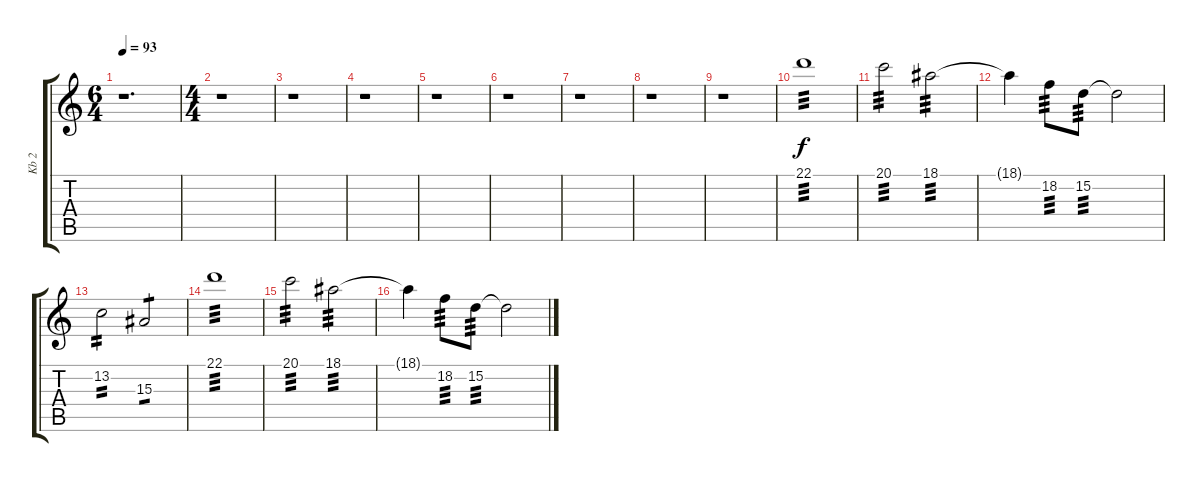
\track ("Kb 2" "Kb 2") {instrument marimba}
\staff {score tabs}
\tuning (E4 B3 G3 D3 A2 E2) {hide}
\ts (6 4)
\tempo 93
\clef g2
\ks c
r.1{d dy f} |
\ts (4 4)
r.1 |
r.1 |
r.1 |
r.1 |
r.1 |
r.1 |
r.1 |
r.1 |
22.1.1{tp 3} |
20.1.2{tp 3} 18.1.2{tp 3} |
18.1{t}.4 18.2.8{tp 3} 15.2.8{tp 3} 15.2{t}.2 |
13.2.2{tp 2} 15.3.2{tp 1} |
22.1.1{tp 3} |
20.1.2{tp 3} 18.1.2{tp 3} |
18.1{t}.4 18.2.8{tp 3} 15.2.8{tp 3} 15.2{t}.2
